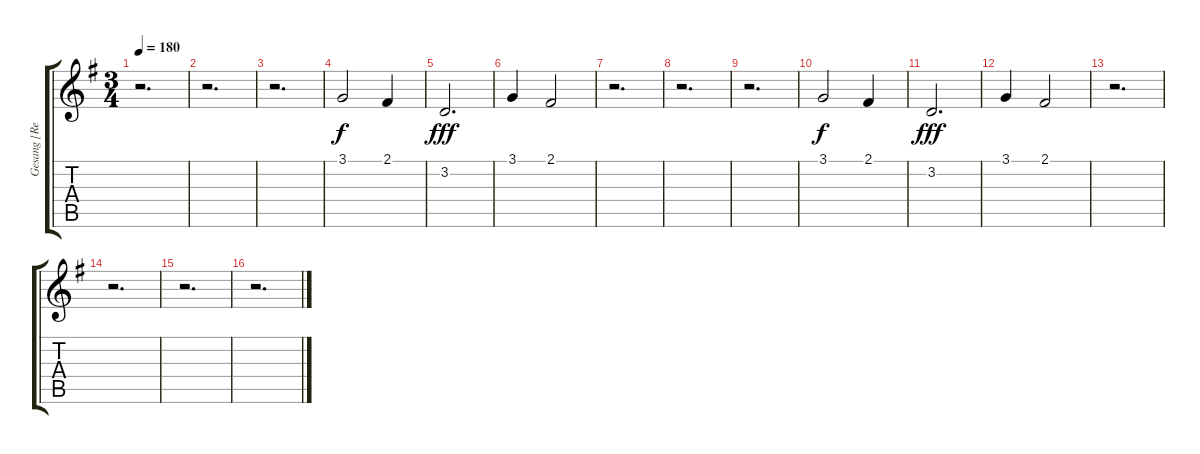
\track ("Gesang [Refrain/Chor]" "Gesang [Re") {instrument choiraahs}
\staff {score tabs}
\tuning (E4 B3 G3 D3 A2 E2) {hide}
\ts (3 4)
\tempo 180
\clef g2
\ks eminor
r.2{d dy fff} |
r.2{d} |
r.2{d} |
3.1.2{dy f} 2.1.4 |
3.2.2{d dy fff} |
3.1.4 2.1.2 |
r.2{d} |
r.2{d} |
r.2{d} |
3.1.2{dy f} 2.1.4 |
3.2.2{d dy fff} |
3.1.4 2.1.2 |
r.2{d} |
r.2{d} |
r.2{d} |
r.2{d}
